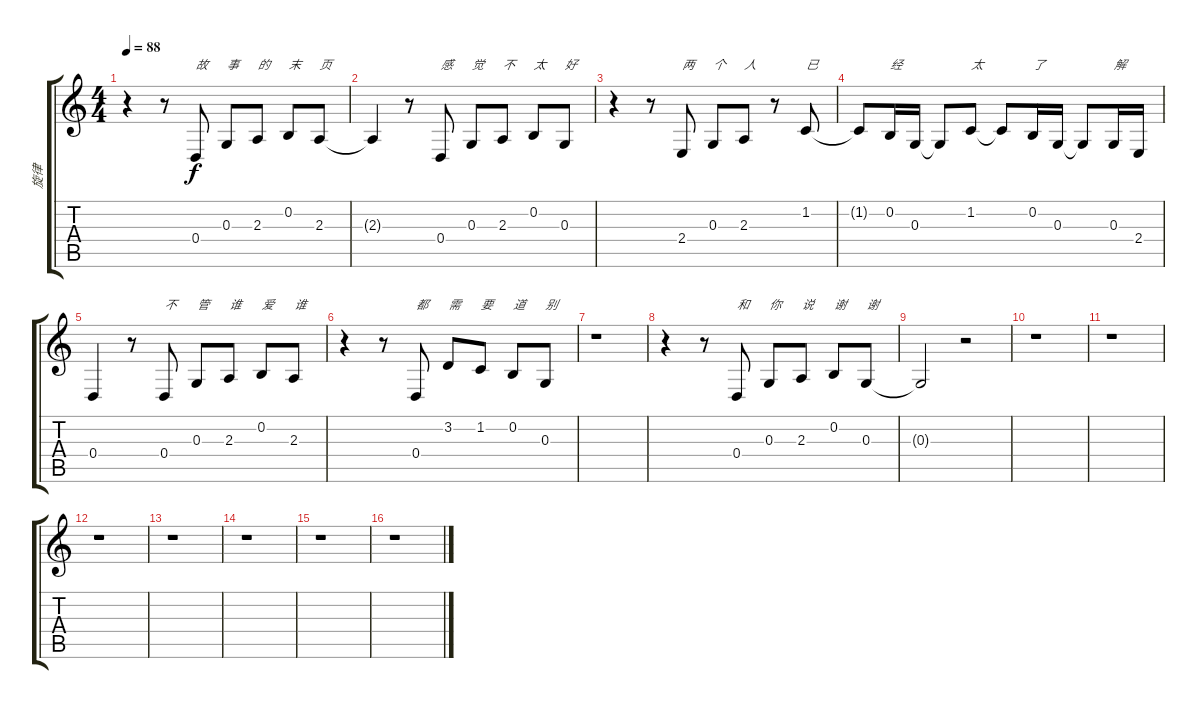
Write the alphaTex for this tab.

\track ("旋律" "旋律") {instrument sopranosax}
\staff {score tabs}
\tuning (E4 B3 G3 D3 A2 E2) {hide}
\ts (4 4)
\tempo 88
\clef g2
\ks c
r.4{dy f} r.8 0.4.8{txt "故"} 0.3.8{txt "事"} 2.3.8{txt "的"} 0.2.8{txt "末"} 2.3.8{txt "页"} |
2.3{t}.4 r.8 0.4.8{txt "感"} 0.3.8{txt "觉"} 2.3.8{txt "不"} 0.2.8{txt "太"} 0.3.8{txt "好"} |
r.4 r.8 2.4.8{txt "两"} 0.3.8{txt "个"} 2.3.8{txt "人"} r.8 1.2.8{txt "已"} |
1.2{t}.8 0.2.16{txt "经"} 0.3.16 0.3{t}.8 1.2.8{txt "太"} 1.2{t}.8 0.2.16{txt "了"} 0.3.16 0.3{t}.8 0.3.16{txt "解"} 2.4.16 |
0.4.4 r.8 0.4.8{txt "不"} 0.3.8{txt "管"} 2.3.8{txt "谁"} 0.2.8{txt "爱"} 2.3.8{txt "谁"} |
r.4 r.8 0.4.8{txt "都"} 3.2.8{txt "需"} 1.2.8{txt "要"} 0.2.8{txt "道"} 0.3.8{txt "别"} |
r.1 |
r.4 r.8 0.4.8{txt "和"} 0.3.8{txt "你"} 2.3.8{txt "说"} 0.2.8{txt "谢"} 0.3.8{txt "谢"} |
0.3{t}.2 r.2 |
r.1 |
r.1 |
r.1 |
r.1 |
r.1 |
r.1 |
r.1
